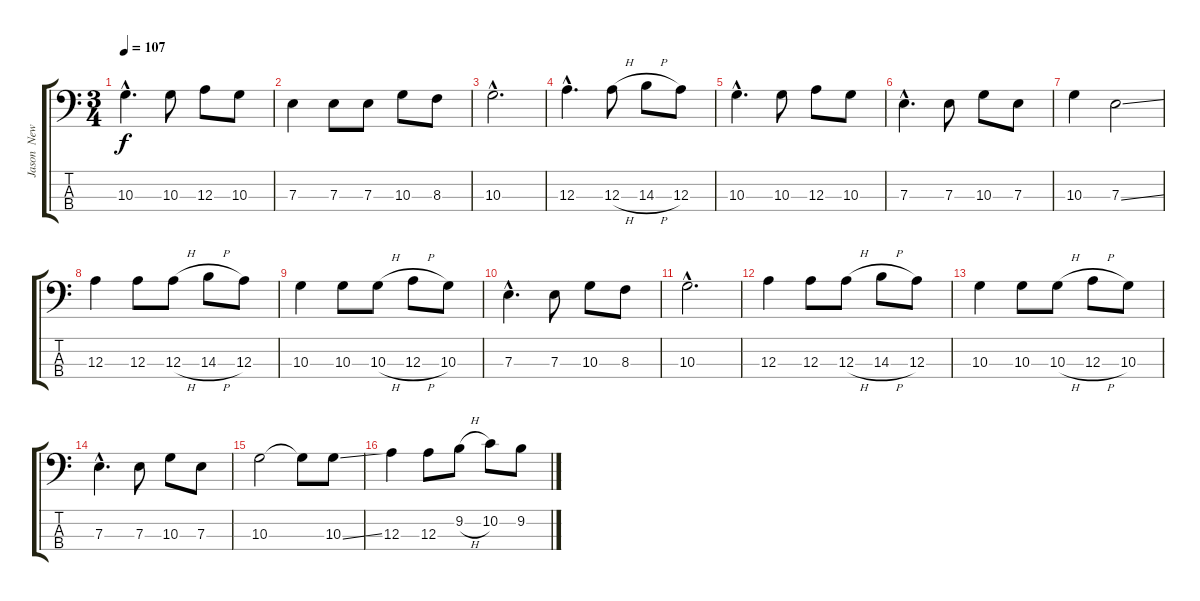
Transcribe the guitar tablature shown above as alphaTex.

\track ("Jason  Newsted" "Jason  New") {instrument electricbasspick}
\staff {score tabs}
\tuning (G2 D2 A1 E1) {hide}
\ts (3 4)
\tempo 107
\clef f4
\ks c
10.3{hac}.4{d dy f} 10.3.8 12.3.8 10.3.8 |
7.3.4 7.3.8 7.3.8 10.3.8 8.3.8 |
10.3{hac}.2{d} |
12.3{hac}.4{d volume 10} 12.3{h}.8 14.3{h}.8 12.3.8 |
10.3{hac}.4{d} 10.3.8 12.3.8 10.3.8 |
7.3{hac}.4{d} 7.3.8 10.3.8 7.3.8 |
10.3.4 7.3{ss}.2 |
12.3.4{volume 10} 12.3.8 12.3{h}.8 14.3{h}.8 12.3.8 |
10.3.4 10.3.8 10.3{h}.8 12.3{h}.8 10.3.8 |
7.3{hac}.4{d} 7.3.8 10.3.8 8.3.8 |
10.3{hac}.2{d} |
12.3.4{volume 10} 12.3.8 12.3{h}.8 14.3{h}.8 12.3.8 |
10.3.4 10.3.8 10.3{h}.8 12.3{h}.8 10.3.8 |
7.3{hac}.4{d} 7.3.8 10.3.8 7.3.8 |
10.3.2 10.3{t}.8 10.3{ss}.8 |
12.3.4{volume 10} 12.3.8 9.2{h}.8 10.2.8 9.2.8
